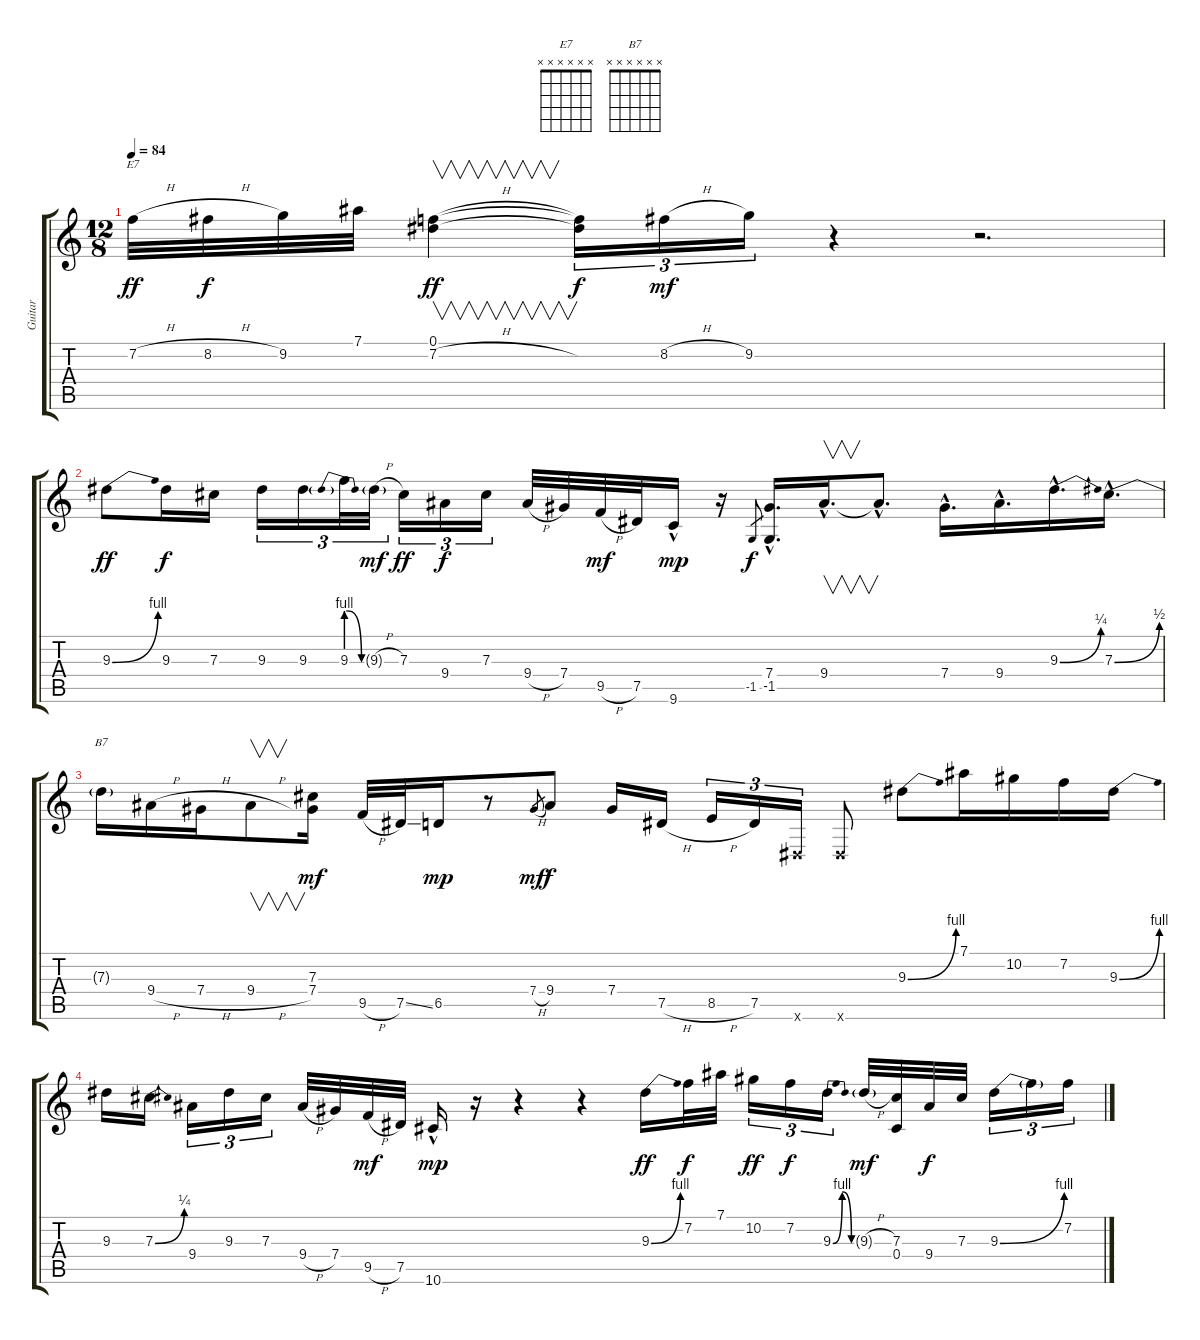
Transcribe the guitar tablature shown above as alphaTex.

\track ("Guitar" "Guitar") {instrument overdrivenguitar}
\staff {score tabs}
\tuning (Eb4 Bb3 Gb3 Db3 Ab2 Eb2) {hide}
\chord ("E7" x x x x x x) {firstfret 0}
\chord ("B7" x x x x x x) {firstfret 0}
\ts (12 8)
\tempo 84
\clef g2
\ks c
7.2{h}.32{ch "E7" dy ff} 8.2{h}.32{dy f} 9.2.32 7.1.32 (0.1 7.2{h}).4{v dy ff} (0.1{t} 7.2{t}).16{tu (3 2) dy f} 8.2{h}.16{tu (3 2) dy mf} 9.2.16{tu (3 2)} r.4 r.2{d} |
9.3{be (bend 0 0 60 4)}.8{dy ff} 9.3.16{dy f} 7.3.16 9.3.16{tu (3 2)} 9.3.16{tu (3 2)} 9.3{be (prebendrelease 0 4 60 0)}.32{tu (3 2)} 9.3{h g}.32{tu (3 2) dy mf} 7.3.16{tu (3 2) dy ff} 9.4.16{tu (3 2) dy f} 7.3.16{tu (3 2)} 9.4{h}.32 7.4.32 9.5{h}.32{dy mf} 7.5.32 9.6{hac}.16{dy mp} r.16 -1.5.8{gr dy f} (7.4{hac} -1.5{hac}).16{d} 9.4{hac}.16{v d} 9.4{hac t}.8{d} 7.4{hac}.16{d} 9.4{hac}.16{d} 9.3{be (bend 0 0 60 1) hac}.16{d} 7.3{be (bend 0 0 60 2) hac}.16{d} |
7.3{t}.16{ch "B7"} 9.4{h}.16 7.4{h}.16 9.4{h}.8{v} (7.3 7.4).16{dy mf} 9.5{h}.32 7.5{ss}.32 6.5.16{dy mp} r.8 7.4{h}.8{gr dy mf} 9.4.8{dy f} 7.4.16 7.5{h}.16 8.5{h}.16{tu (3 2)} 7.5.16{tu (3 2)} 0.6{x}.16{tu (3 2)} 0.6{x}.8 9.3{be (bend 0 0 60 4)}.8 7.1.16 10.2.16 7.2.16 9.3{be (bend 0 0 60 4)}.16 |
9.3.16 7.3{be (bend 0 0 60 1)}.16 9.4.16{tu (3 2)} 9.3.16{tu (3 2)} 7.3.16{tu (3 2)} 9.4{h}.32 7.4.32 9.5{h}.32{dy mf} 7.5.32 10.6{hac}.16{dy mp} r.16 r.4 r.4 9.3{be (bend 0 0 60 4)}.16{dy ff} 7.2.32{dy f} 7.1.32 10.2.16{tu (3 2) dy ff} 7.2.16{tu (3 2) dy f} 9.3{be (bendrelease 0 0 15 4 30 4 60 0)}.16{tu (3 2)} 9.3{h g}.32{dy mf} (7.3 0.4).32 9.4.32{dy f} 7.3.32 9.3{be (bend 0 0 60 4)}.16{tu (3 2)} 9.3{t}.16{tu (3 2)} 7.2.16{tu (3 2)}
